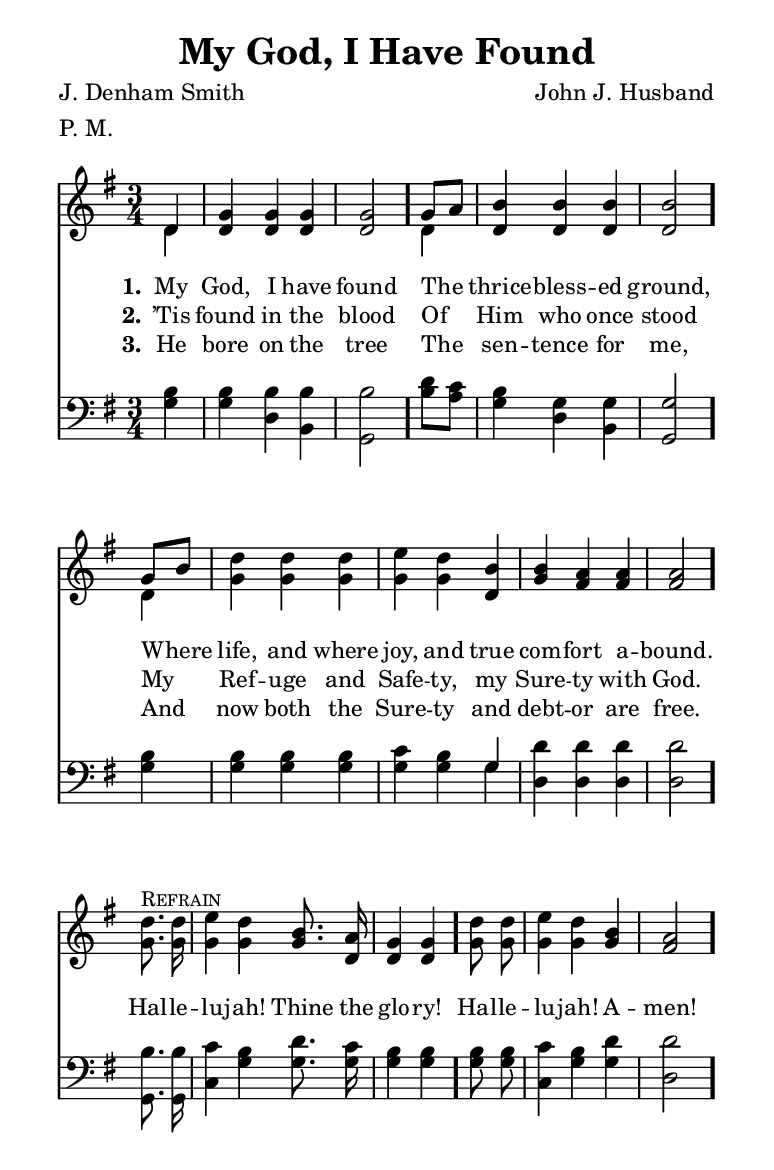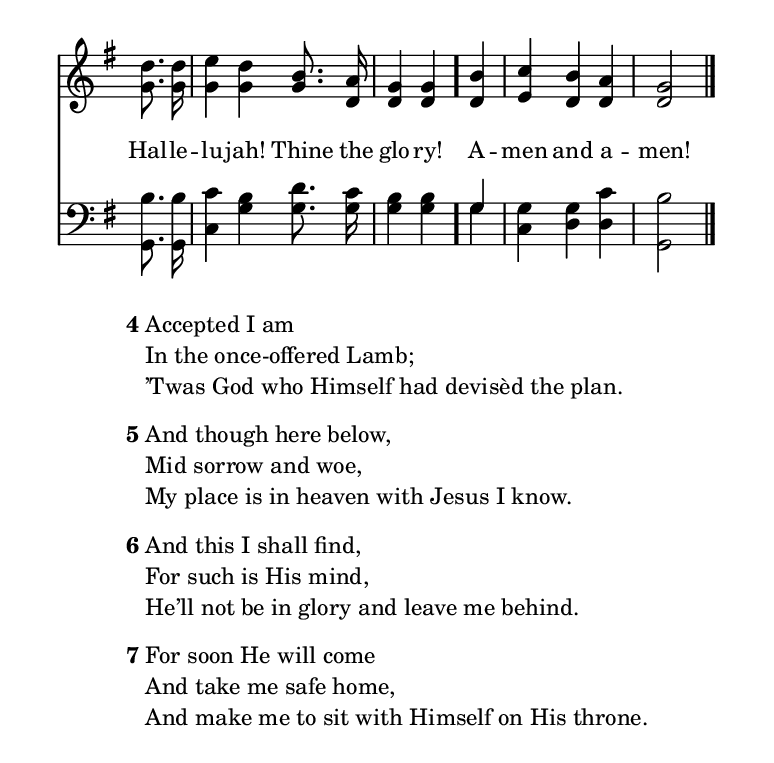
\include "common/global.ily"
\paper {
  \include "common/paper.ily"
  system-count = #(cond (is-eogsized 4) (#t #f))
}

\header{
  %gospel
  hymnnumber = "242"
  title = "My God, I Have Found"
  tunename = ""
  meter = "P. M."
  poet = "J. Denham Smith"
  composer = "John J. Husband"
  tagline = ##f
}

global = {
  \include "common/overrides.ily"
  \override Staff.TimeSignature.style = #'numbered
  \time 3/4
  \override Score.MetronomeMark.transparent = ##t % hide all fermata changes too
  \tempo 4=100
  \key g \major
  \partial 4
  \autoBeamOff
}

notesSoprano = {
\global
\relative c' {

  d4 | g g g | g2
  g8[ a] | b4 b b | b2
  g8[ b] | d4 d d | e d b | b a a | a2

  \eogbreak
  << s^\markup { \small \caps "Refrain" }
  { d8. d16 | e4 d b8. a16 | g4 g } >>
  d'8 d | e4 d b | a2
  d8. d16 | e4 d b8. a16 | g4 g
  b4 | c b a | g2

  \bar "|."

}
}

notesAlto = {
\global
\relative e' {

  d4 | d d d | d2
  d4 | d d d | d2
  d4 | g g g | g g d | g fis fis | fis2

  g8. g16 | g4 g g8. d16 | d4 d
  g8 g | g4 g g | fis2
  g8. g16 | g4 g g8. d16 | d4 d
  d4 | e d d | d2

}
}

notesTenor = {
\global
\relative a {

  b4 | b b b | b2
  d8[ c] | b4 g g | g2
  b4 | b b b | c b g | d' d d | d2

  b8. b16 | c4 b d8. c16 | b4 b
  b8 b | c4 b d | d2
  b8. b16 | c4 b d8. c16 | b4 b
  g4 | g g c4 | b2

}
}

notesBass = {
\global
\relative f {

  g4 | g d b | g2
  b'8[ a] | g4 d b | g2
  g'4 | g g g | g g g | d d d | d2

  g,8. g16 | c4 g' g8. g16 | g4 g
  g8 g | c,4 g' g | d2
  g,8. g16 | c4 g' g8. g16 | g4 g
  g4 | c, d d | g,2

}
}

Refrain = \lyricmode {

Hal -- le -- lu -- jah! Thine the glo -- ry! \bar "."
Hal -- le -- lu -- jah! A -- men! \bar "."
Hal -- le -- lu -- jah! Thine the glo -- ry! \bar "."
A -- men and a -- men! \bar "."

}

wordsA = \lyricmode {
\set stanza = "1."

My God, I have found \bar "."
The thrice -- bless -- ed ground, \bar "."
Where life, and where joy, and true com -- fort a -- bound. \bar "."

}

wordsB = \lyricmode {
\set stanza = "2."

’Tis found in the blood
Of Him who once stood
My Ref -- uge and Safe -- ty, my Sure -- ty with God.

\Refrain

}

wordsC = \lyricmode {
\set stanza = "3."

He bore on the tree
The sen -- tence for me,
And now both the Sure -- ty and debt -- or are free.

}

wordsD = \markuplist {

\line { Accepted I am }
\line { In the once-offered Lamb; }
\line { ’Twas God who Himself had devisèd the plan. }

}

wordsE = \markuplist {

\line { And though here below, }
\line { Mid sorrow and woe, }
\line { My place is in heaven with Jesus I know. }

}

wordsF = \markuplist {

\line { And this I shall find, }
\line { For such is His mind, }
\line { He’ll not be in glory and leave me behind. }

}

wordsG = \markuplist {

\line { For soon He will come }
\line { And take me safe home, }
\line { And make me to sit with Himself on His throne. }

}

\score {
  \context ChoirStaff <<
    \context Staff = upper <<
      \set Staff.autoBeaming = ##f
      \set ChoirStaff.systemStartDelimiter = #'SystemStartBar
      \set ChoirStaff.printPartCombineTexts = ##f
      \partcombine #'(2 . 11) \notesSoprano \notesAlto
      \context NullVoice = sopranos { \voiceOne << \notesSoprano >> }
      \context Lyrics = one   \lyricsto sopranos \wordsA
      \context Lyrics = two   \lyricsto sopranos \wordsB
      \context Lyrics = three \lyricsto sopranos \wordsC
    >>
    \context Staff = men <<
      \set Staff.autoBeaming = ##f
      \clef bass
      \set ChoirStaff.printPartCombineTexts = ##f
      \partcombine #'(2 . 11) \notesTenor \notesBass
    >>
  >>
  \layout {
    \include "common/layout.ily"
  }
  #(cond ((ly:get-option 'eog-midi-permitted) #{ \midi{
    \include "common/midi.ily"
  } #}))
}

\noPageBreak

\markup { \fill-line { \vcenter \column {
  \vspace #1
  \line{ \bold 4 \column { \wordsD } } \combine \null \vspace #0.4
  \line{ \bold 5 \column { \wordsE } } \combine \null \vspace #0.4
  \line{ \bold 6 \column { \wordsF } } \combine \null \vspace #0.4
  \line{ \bold 7 \column { \wordsG } } \combine \null \vspace #0.4
  \vspace #1
} } }

\version "2.19.49"  % necessary for upgrading to future LilyPond versions.

% vi:set et ts=2 sw=2 ai nocindent syntax=lilypond:
